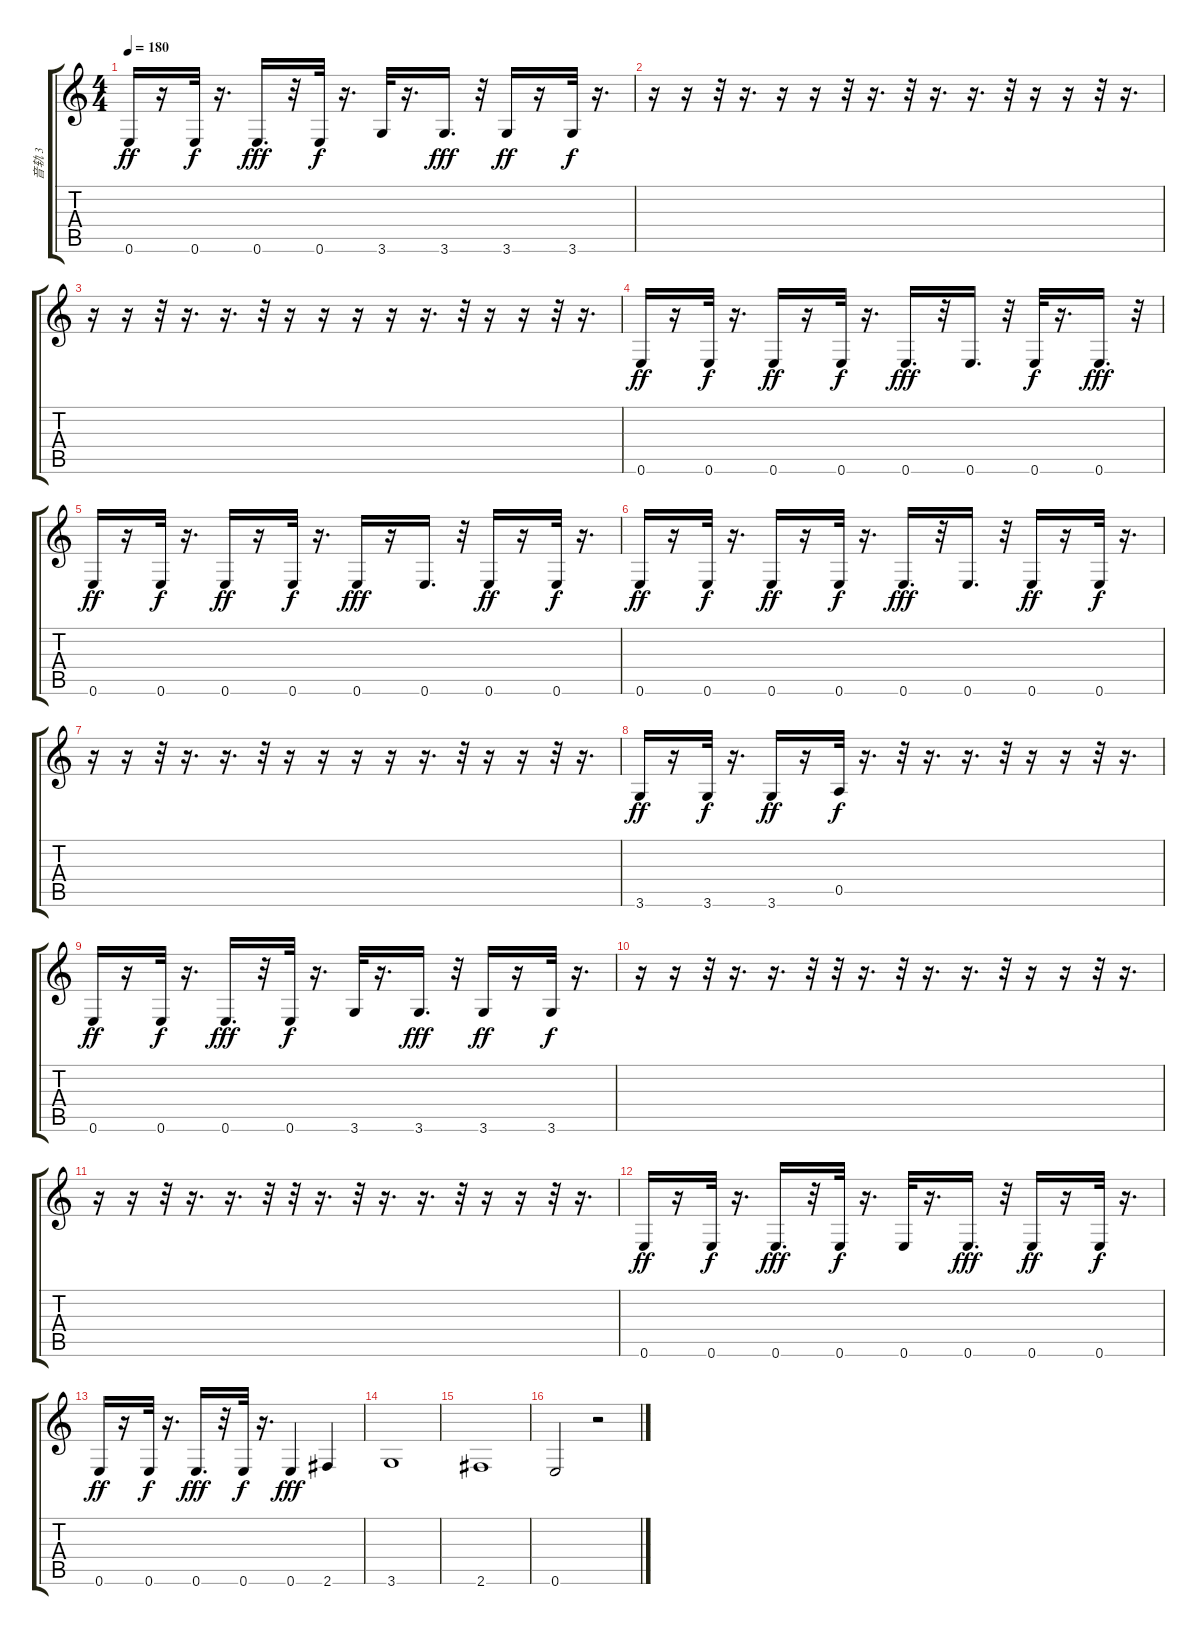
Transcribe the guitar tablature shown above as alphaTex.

\track ("音轨 3" "音轨 3") {instrument overdrivenguitar}
\staff {score tabs}
\tuning (E4 B3 G3 D3 A2 E2) {hide}
\ts (4 4)
\tempo 180
\clef g2
\ks c
0.6.16{dy ff} r.16 0.6.32{dy f} r.16{d} 0.6.16{d dy fff} r.32 0.6.32{dy f} r.16{d} 3.6.32 r.16{d} 3.6.16{d dy fff} r.32 3.6.16{dy ff} r.16 3.6.32{dy f} r.16{d} |
r.16 r.16 r.32 r.16{d} r.16 r.16 r.32 r.16{d} r.32 r.16{d} r.16{d} r.32 r.16 r.16 r.32 r.16{d} |
r.16 r.16 r.32 r.16{d} r.16{d} r.32 r.16 r.16 r.16 r.16 r.16{d} r.32 r.16 r.16 r.32 r.16{d} |
0.6.16{dy ff} r.16 0.6.32{dy f} r.16{d} 0.6.16{dy ff} r.16 0.6.32{dy f} r.16{d} 0.6.16{d dy fff} r.32 0.6.16{d} r.32 0.6.32{dy f} r.16{d} 0.6.16{d dy fff} r.32 |
0.6.16{dy ff} r.16 0.6.32{dy f} r.16{d} 0.6.16{dy ff} r.16 0.6.32{dy f} r.16{d} 0.6.16{dy fff} r.16 0.6.16{d} r.32 0.6.16{dy ff} r.16 0.6.32{dy f} r.16{d} |
0.6.16{dy ff} r.16 0.6.32{dy f} r.16{d} 0.6.16{dy ff} r.16 0.6.32{dy f} r.16{d} 0.6.16{d dy fff} r.32 0.6.16{d} r.32 0.6.16{dy ff} r.16 0.6.32{dy f} r.16{d} |
r.16 r.16 r.32 r.16{d} r.16{d} r.32 r.16 r.16 r.16 r.16 r.16{d} r.32 r.16 r.16 r.32 r.16{d} |
3.6.16{dy ff} r.16 3.6.32{dy f} r.16{d} 3.6.16{dy ff} r.16 0.5.32{dy f} r.16{d} r.32 r.16{d} r.16{d} r.32 r.16 r.16 r.32 r.16{d} |
0.6.16{dy ff} r.16 0.6.32{dy f} r.16{d} 0.6.16{d dy fff} r.32 0.6.32{dy f} r.16{d} 3.6.32 r.16{d} 3.6.16{d dy fff} r.32 3.6.16{dy ff} r.16 3.6.32{dy f} r.16{d} |
r.16 r.16 r.32 r.16{d} r.16{d} r.32 r.32 r.16{d} r.32 r.16{d} r.16{d} r.32 r.16 r.16 r.32 r.16{d} |
r.16 r.16 r.32 r.16{d} r.16{d} r.32 r.32 r.16{d} r.32 r.16{d} r.16{d} r.32 r.16 r.16 r.32 r.16{d} |
0.6.16{dy ff} r.16 0.6.32{dy f} r.16{d} 0.6.16{d dy fff} r.32 0.6.32{dy f} r.16{d} 0.6.32 r.16{d} 0.6.16{d dy fff} r.32 0.6.16{dy ff} r.16 0.6.32{dy f} r.16{d} |
0.6.16{dy ff} r.16 0.6.32{dy f} r.16{d} 0.6.16{d dy fff} r.32 0.6.32{dy f} r.16{d} 0.6.4{dy fff} 2.6.4 |
3.6.1 |
2.6.1 |
0.6.2 r.2
